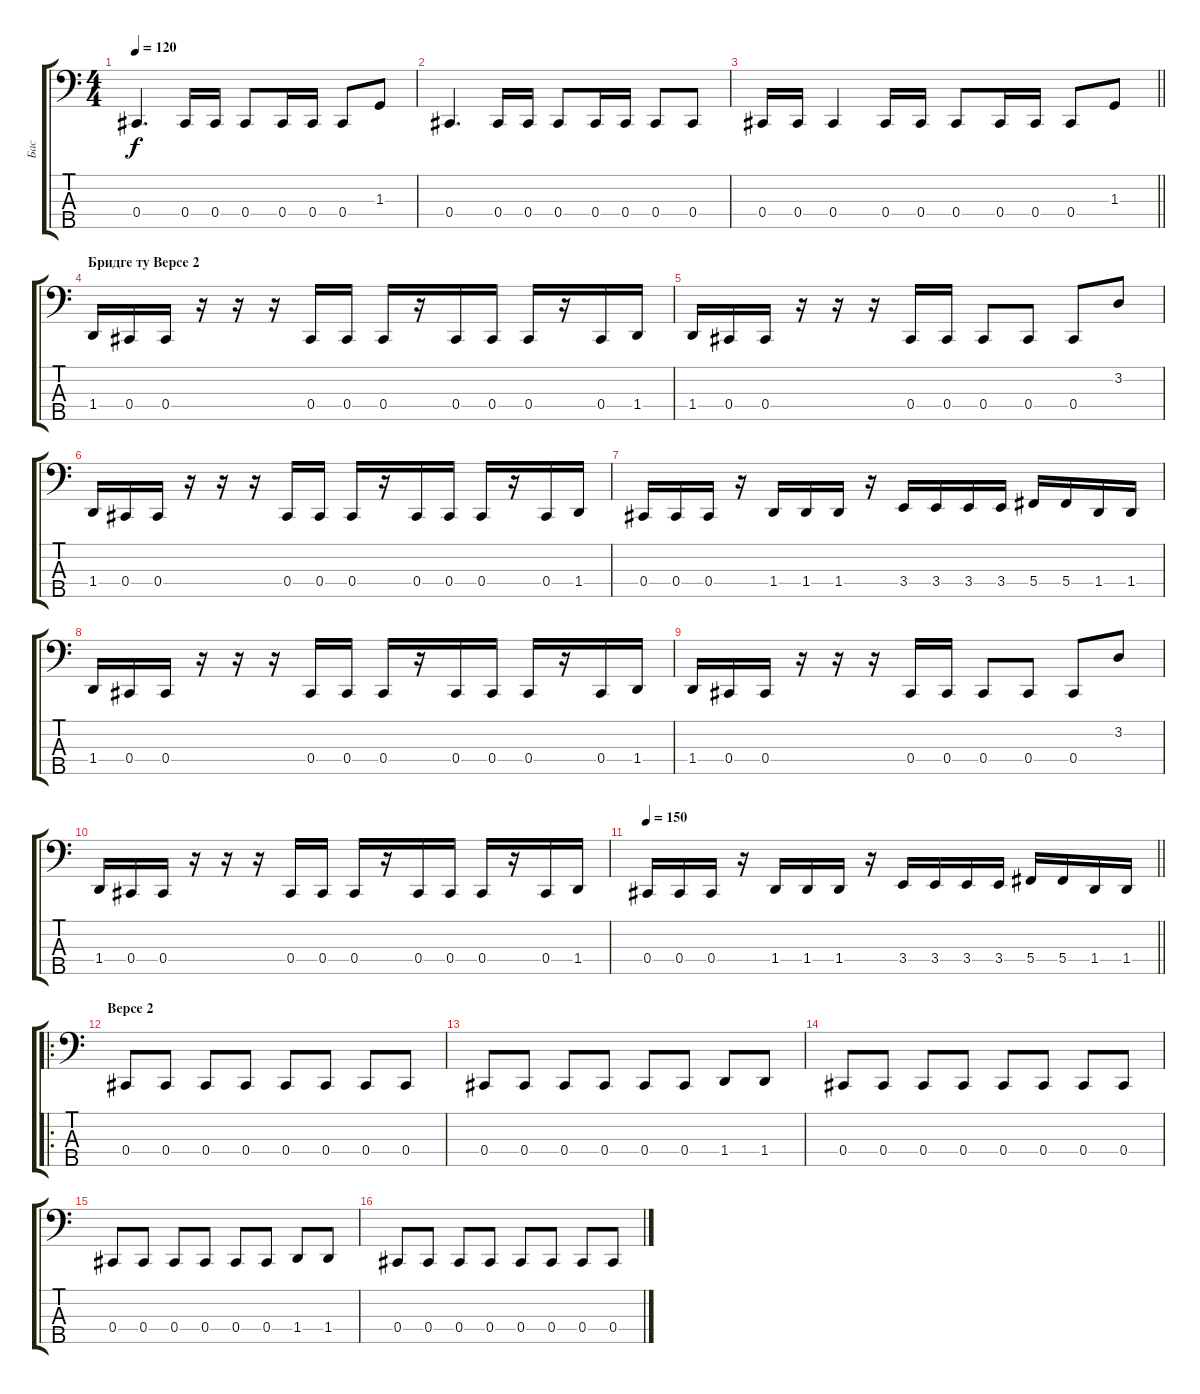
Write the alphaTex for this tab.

\track ("Бас" "Бас") {instrument electricbasspick}
\staff {score tabs}
\tuning (E2 B1 Gb1 Db1 Ab0) {hide}
\ts (4 4)
\tempo 120
\clef f4
\ks c
0.4.4{d dy f} 0.4.16 0.4.16 0.4.8 0.4.16 0.4.16 0.4.8 1.3.8 |
0.4.4{d} 0.4.16 0.4.16 0.4.8 0.4.16 0.4.16 0.4.8 0.4.8 |
\barLineRight lightlight
0.4.16 0.4.16 0.4.4 0.4.16 0.4.16 0.4.8 0.4.16 0.4.16 0.4.8 1.3.8 |
\section ("" "Бридге ту Версе 2")
1.4.16 0.4.16 0.4.16 r.16 r.16 r.16 0.4.16 0.4.16 0.4.16 r.16 0.4.16 0.4.16 0.4.16 r.16 0.4.16 1.4.16 |
1.4.16 0.4.16 0.4.16 r.16 r.16 r.16 0.4.16 0.4.16 0.4.8 0.4.8 0.4.8 3.2.8 |
1.4.16 0.4.16 0.4.16 r.16 r.16 r.16 0.4.16 0.4.16 0.4.16 r.16 0.4.16 0.4.16 0.4.16 r.16 0.4.16 1.4.16 |
0.4.16 0.4.16 0.4.16 r.16 1.4.16 1.4.16 1.4.16 r.16 3.4.16 3.4.16 3.4.16 3.4.16 5.4.16 5.4.16 1.4.16 1.4.16 |
1.4.16 0.4.16 0.4.16 r.16 r.16 r.16 0.4.16 0.4.16 0.4.16 r.16 0.4.16 0.4.16 0.4.16 r.16 0.4.16 1.4.16 |
1.4.16 0.4.16 0.4.16 r.16 r.16 r.16 0.4.16 0.4.16 0.4.8 0.4.8 0.4.8 3.2.8 |
1.4.16 0.4.16 0.4.16 r.16 r.16 r.16 0.4.16 0.4.16 0.4.16 r.16 0.4.16 0.4.16 0.4.16 r.16 0.4.16 1.4.16 |
\tempo 150
\barLineRight lightlight
0.4.16 0.4.16 0.4.16 r.16 1.4.16 1.4.16 1.4.16 r.16 3.4.16 3.4.16 3.4.16 3.4.16 5.4.16 5.4.16 1.4.16 1.4.16 |
\ro
\section ("" "Версе 2")
0.4.8 0.4.8 0.4.8 0.4.8 0.4.8 0.4.8 0.4.8 0.4.8 |
0.4.8 0.4.8 0.4.8 0.4.8 0.4.8 0.4.8 1.4.8 1.4.8 |
0.4.8 0.4.8 0.4.8 0.4.8 0.4.8 0.4.8 0.4.8 0.4.8 |
0.4.8 0.4.8 0.4.8 0.4.8 0.4.8 0.4.8 1.4.8 1.4.8 |
0.4.8 0.4.8 0.4.8 0.4.8 0.4.8 0.4.8 0.4.8 0.4.8
